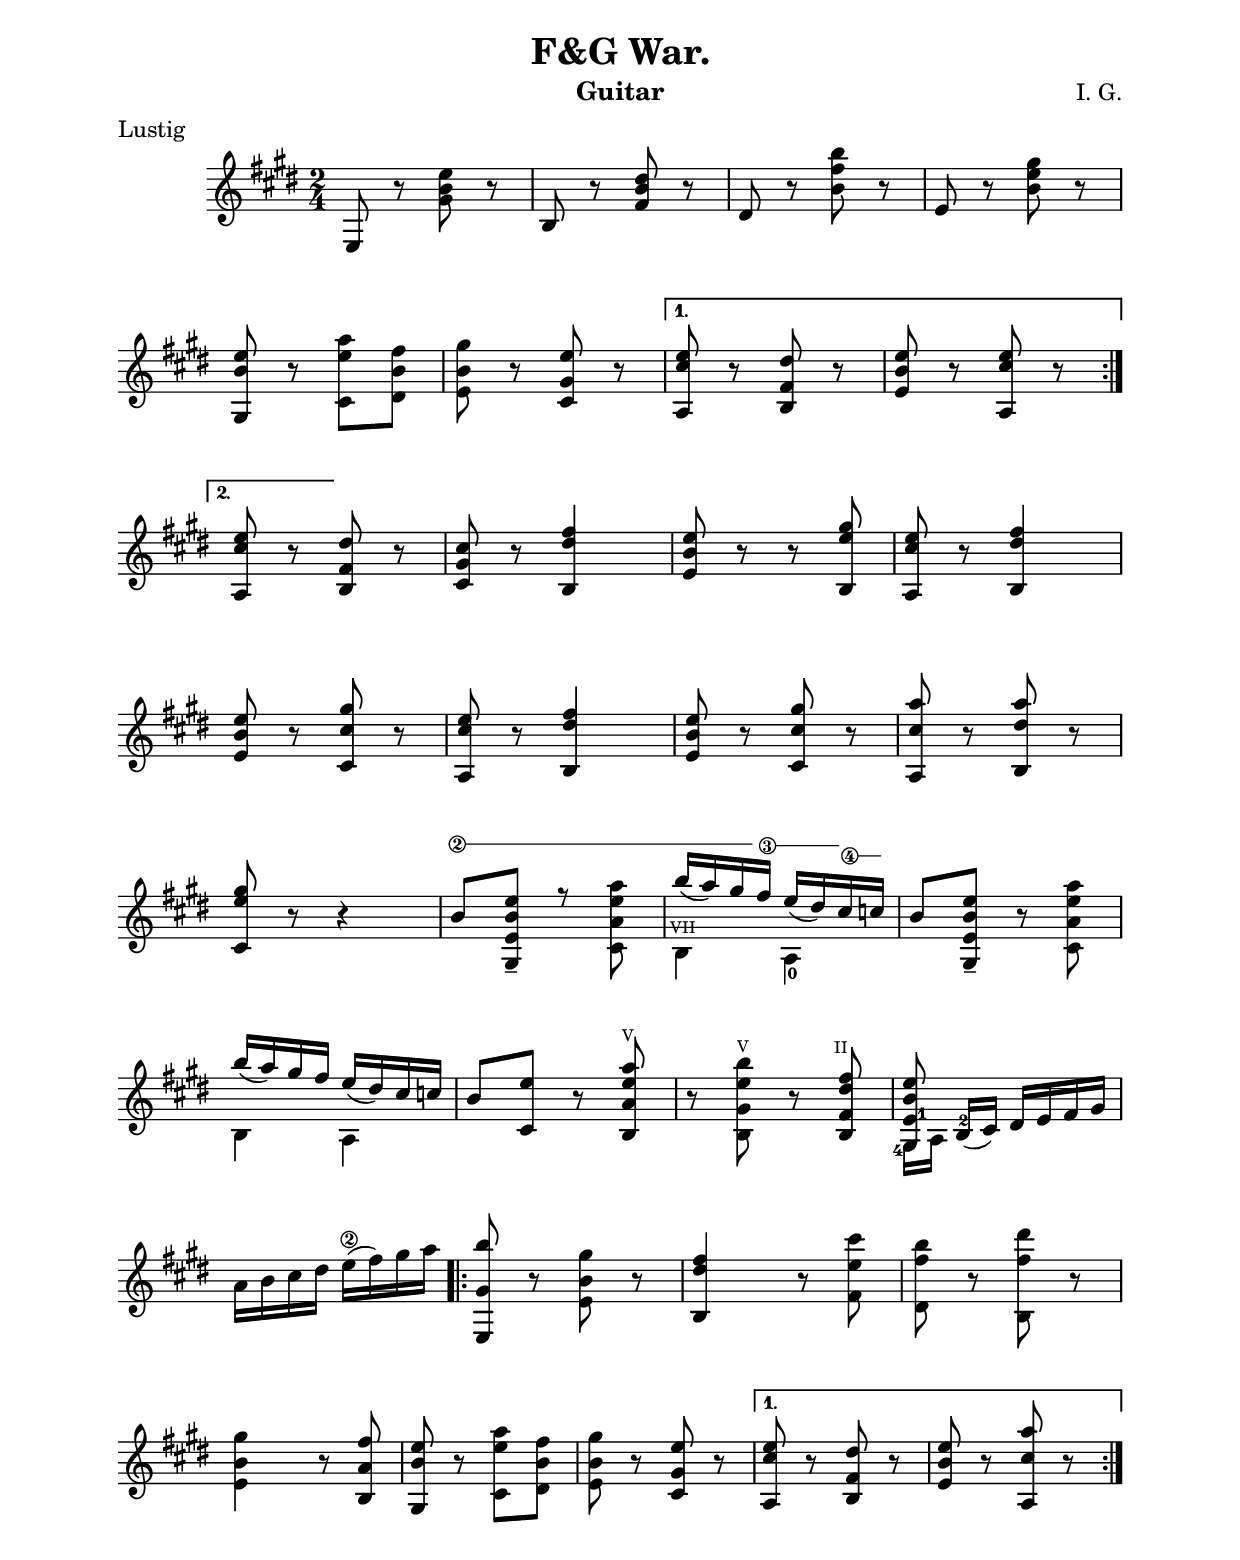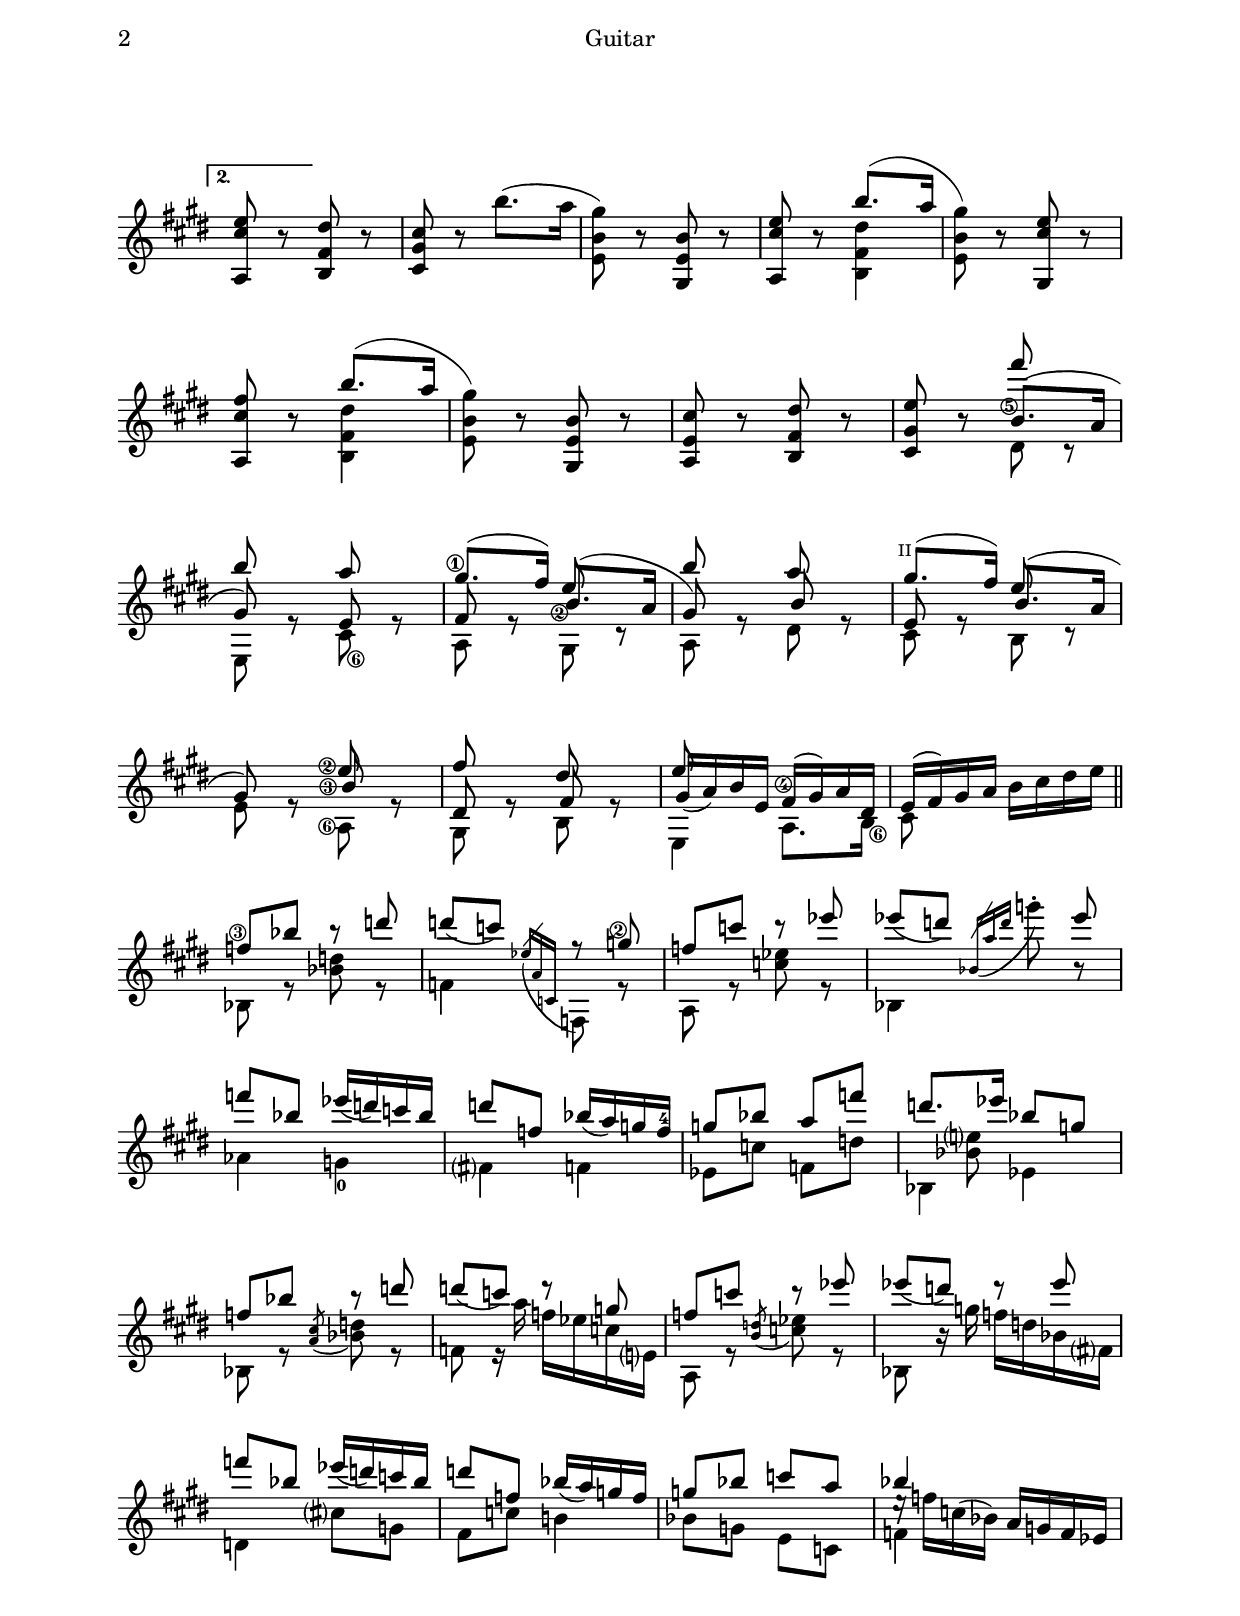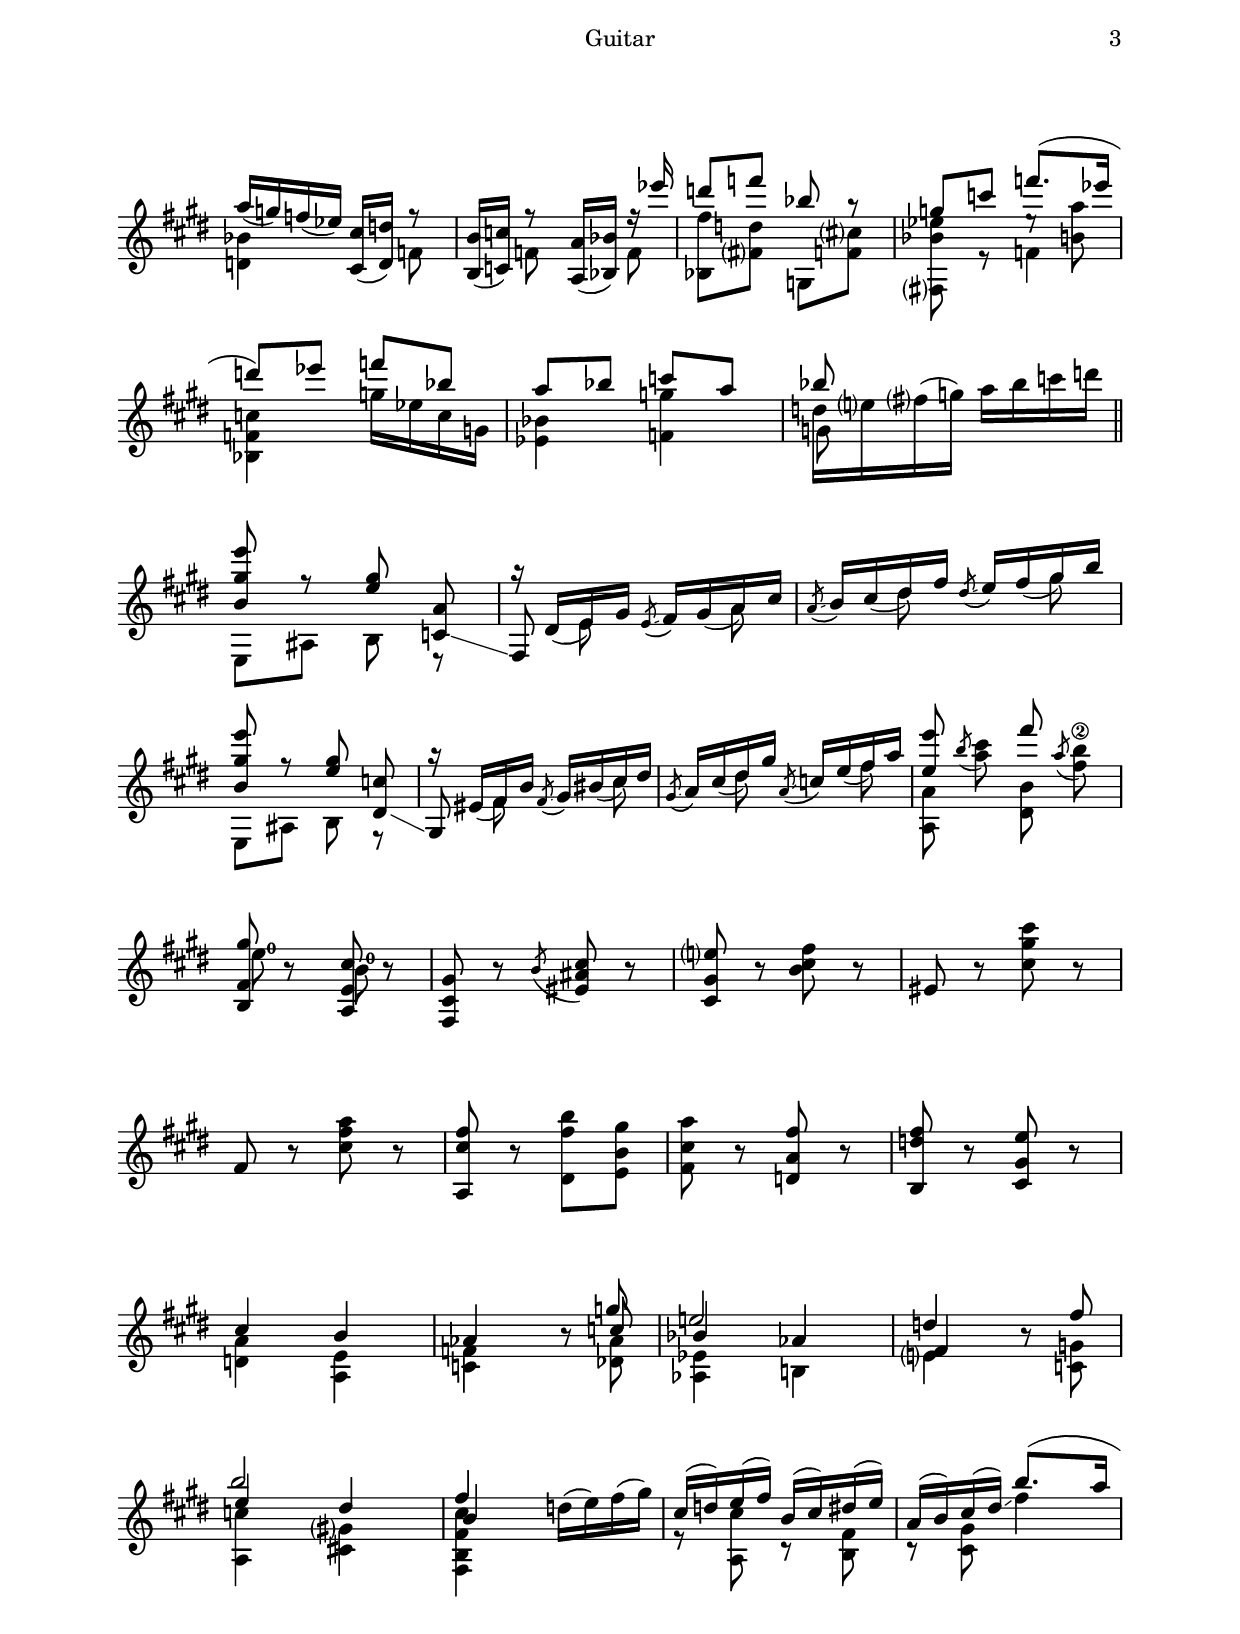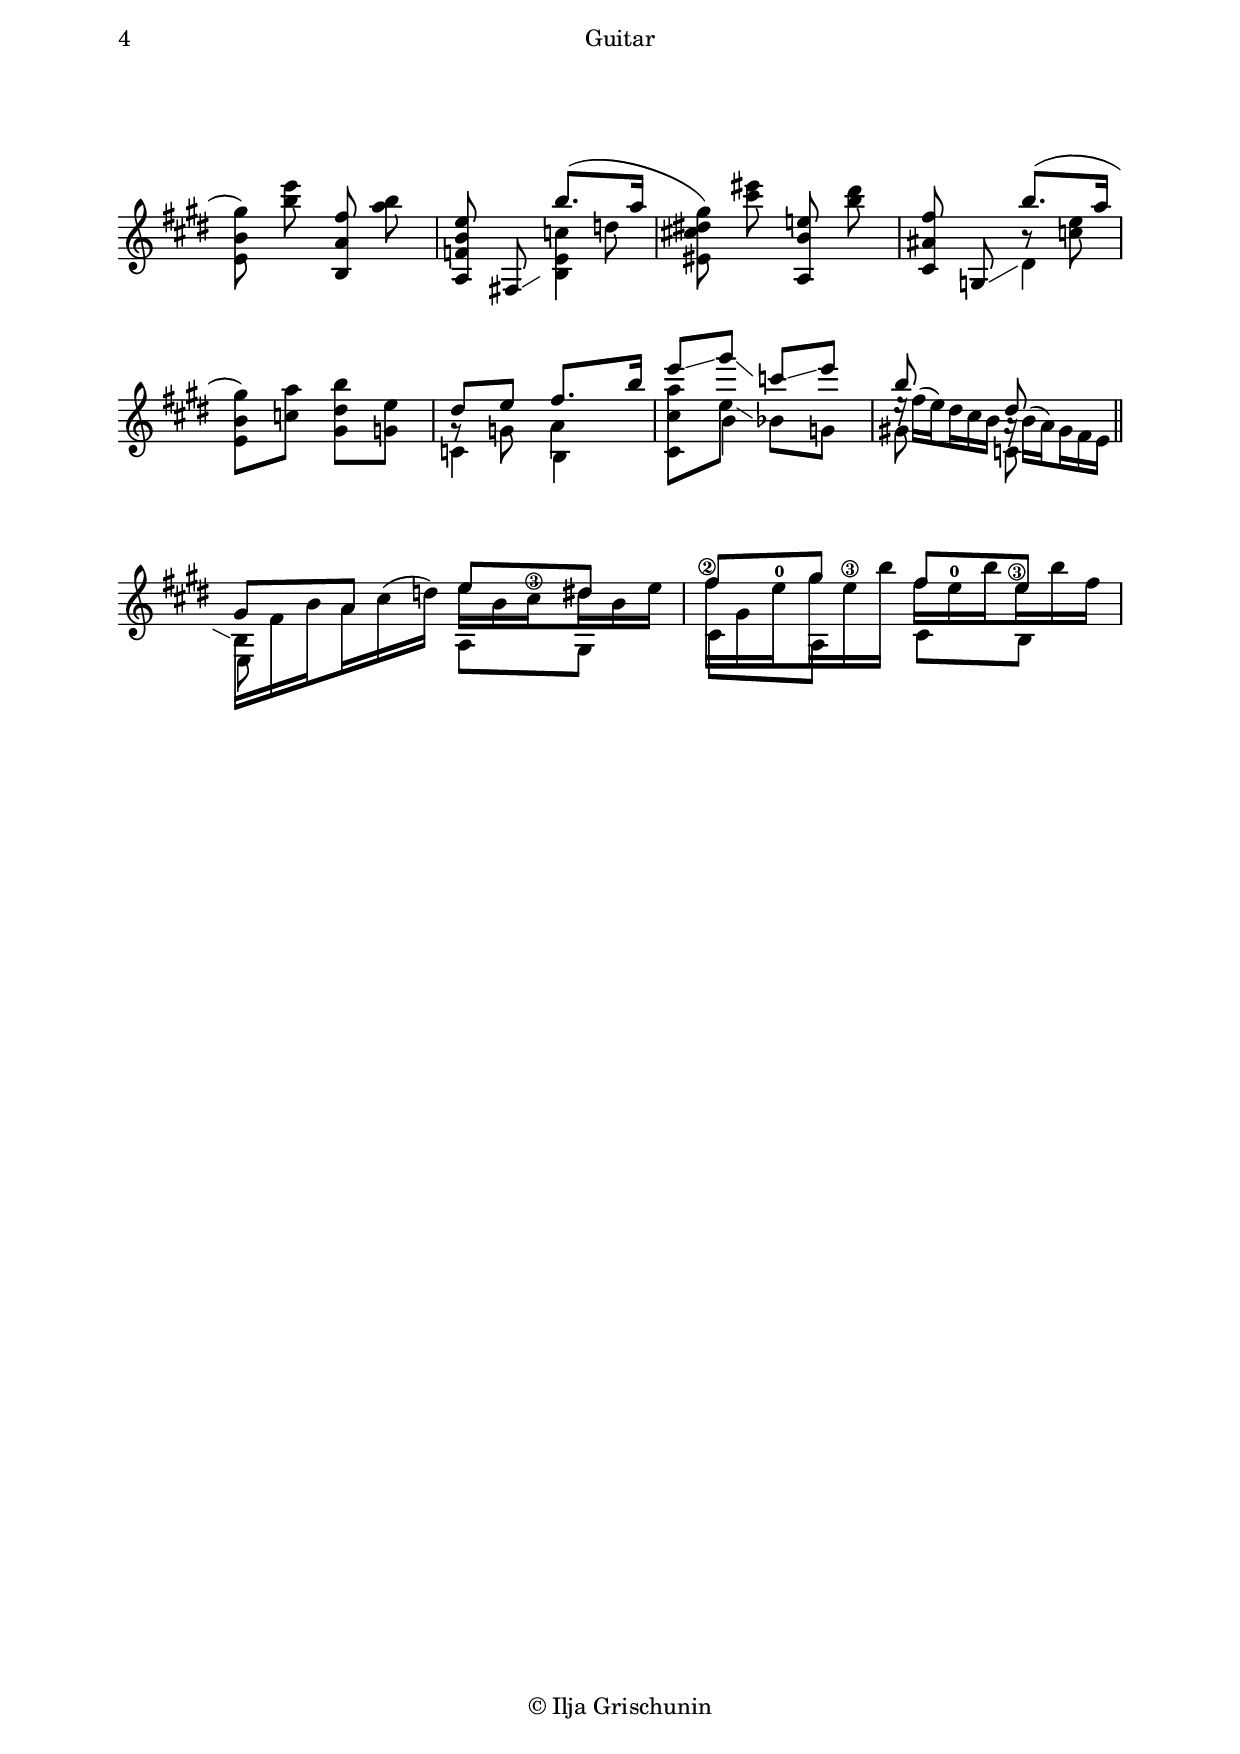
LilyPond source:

\version "2.19.15"

\language "deutsch"

\header {
  title = "F&G War."
  instrument = "Guitar"
  meter = "Lustig"
  composer = "I. G."
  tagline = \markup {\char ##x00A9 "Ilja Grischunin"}
}

\paper {
  #(set-paper-size "a4")
  top-system-spacing.basic-distance = #25
  top-markup-spacing.basic-distance = #8
  markup-system-spacing.basic-distance = #8
  system-system-spacing.basic-distance = #20
  last-bottom-spacing.basic-distance = #24
  left-margin = 20
  right-margin = 20
  %two-sided = ##t
  %inner-margin = 25
  %outer-margin = 15
}

\layout {
  \context {
    \Score
    proportionalNotationDuration = #(ly:make-moment 1/16)
    \remove "Bar_number_engraver"
  }
}

\version "2.19.15"

\language "deutsch"

slash =
#(define-music-function (parser location ang stem-fraction protrusion)
   (number? number? number?)
   (remove-grace-property 'Voice 'Stem 'direction) ; necessary?
   #{
     \once \override Stem #'stencil =
     #(lambda (grob)
        (let* ((X-parent (ly:grob-parent grob X))
               (is-rest? (ly:grob? (ly:grob-object X-parent 'rest))))
          (if is-rest?
              empty-stencil
              (let* ((ang (degrees->radians ang))
                     ; We need the beam and its slope so that slash will
                     ; extend uniformly past the stem and the beam
                     (beam (ly:grob-object grob 'beam))
                     (beam-X-pos (ly:grob-property beam 'X-positions))
                     (beam-Y-pos (ly:grob-property beam 'positions))
                     (beam-slope (/ (- (cdr beam-Y-pos) (car beam-Y-pos))
                                   (- (cdr beam-X-pos) (car beam-X-pos))))
                     (beam-angle (atan beam-slope))
                     (stem-Y-ext (ly:grob-extent grob grob Y))
                     ; Stem.length is expressed in half staff-spaces
                     (stem-length (/ (ly:grob-property grob 'length) 2.0))
                     (dir (ly:grob-property grob 'direction))
                     ; if stem points up. car represents segment of stem
                     ; closest to notehead; if down, cdr does
                     (stem-ref (if (= dir 1) (car stem-Y-ext) (cdr stem-Y-ext)))
                     (stem-segment (* stem-length stem-fraction))
                     ; Where does slash cross the stem?
                     (slash-stem-Y (+ stem-ref (* dir stem-segment)))
                     ; These are values for the portion of the slash that
                     ; intersects the beamed group.
                     (dx (/ (- stem-length stem-segment)
                           (- (tan ang) (* dir beam-slope))))
                     (dy (* (tan ang) dx))
                     ; Now, we add in the wings
                     (protrusion-dx (* (cos ang) protrusion))
                     (protrusion-dy (* (sin ang) protrusion))
                     (x1 (- protrusion-dx))
                     (y1 (- slash-stem-Y (* dir protrusion-dy)))
                     (x2 (+ dx protrusion-dx))
                     (y2 (+ slash-stem-Y
                           (* dir (+ dy protrusion-dy))))
                     (th (ly:staff-symbol-line-thickness grob))
                     (stil (ly:stem::print grob)))

                (ly:stencil-add
                 stil
                 (make-line-stencil th x1 y1 x2 y2))))))
   #})

slashI = {
  \slash 50 0.6 1.0
}

slashII = {
  \slash 45 0.5 0.8
}

slashIII = {
  \slash 60 0.8 1.2
}


stringNumberSpanner =
#(define-music-function (parser location StringNumber) (string?)
   #{
     \override TextSpanner.style = #'solid
     \override TextSpanner.font-size = #-5
     \override TextSpanner.bound-details.left.stencil-align-dir-y = #CENTER
     \override TextSpanner.bound-details.left.text = \markup { \circle \number #StringNumber }
   #})

FO = #(define-music-function (parser location offsetX offsetY)(number? number?)
        #{
          \once \override Voice.Fingering.extra-offset = #(cons offsetX offsetY)
        #})

guitarMusic = \relative {
  \clef treble
  \key e \major
  \time 2/4
  %\override Staff.TimeSignature #'stencil = ##f
  \override Fingering #'staff-padding = #'()
  \override Score.VoltaBracketSpanner.Y-offset = 7
  \repeat volta 2 {
    e8 r <gis' h e> r h, r <fis' h dis> r
    dis r <h' fis' h> r e, r <h' e gis> r
    <gis, h' e> r <cis e' a> <dis h' fis'> <e h' gis'> r <cis gis' e'> r
  }
  \alternative {
    {
      <a cis' e> r
      \set Score.repeatCommands = #'((volta #f))
      <h fis' dis'> r <e h' e> r <a, cis' e> r
    }
    {
      <a cis' e> r \noBreak
    }
  }
  <h fis' dis'> r <cis gis' cis> r <h dis' fis>4
  <e h' e>8 r r <h e' gis> <a cis' e> r <h dis' fis>4
  <e h' e>8 r <cis cis' gis'> r <a cis' e> r <h dis' fis>4
  <e h' e>8 r <cis cis' gis'> r <a cis' a'> r <h dis' a'> r
  <cis e' gis> r r4
  <<
    {
      \stringNumberSpanner "2"
      \textSpannerUp
      \once\override TextSpanner.extra-offset = #'(0 . -0.5)
      \once\override TextSpanner #'(bound-details right padding) = #2
      h'8\startTextSpan <gis, e' h' e>_- r s
      h''16_( a) gis
      \stringNumberSpanner "3"
      \once\override TextSpanner.extra-offset = #'(0.5 . 0)
      \once\override TextSpanner #'(bound-details right padding) = #2
      fis\stopTextSpan\startTextSpan e_( dis)
      \stringNumberSpanner "4"
      \once\override TextSpanner.extra-offset = #'(0.5 . 0.5)
      cis\stopTextSpan\startTextSpan c\stopTextSpan
    }
    \\
    {
      s4.					   <cis, a' e' a>8
      \override TextScript.extra-offset = #'(-0.5 . 6)
      h4-\markup{\teeny VII} \FO #'0.2 #'0.2 a-0
    }
  >>
  h'8 <gis, e' h' e>-- r <cis a' e' a>
  <<
    {
      h''16_( a) gis fis e_( dis) cis c
    }
    \\
    {
      h,4                      a
    }
  >>
  h'8 <cis, e'> r <h a' e' a>^\markup{\teeny V}
  r <h gis' e' h'>^\markup{\teeny V}
  \override TextScript.extra-offset = #'(-0.5 . -1)
  r <h fis' dis' fis>^\markup{\teeny II}
  <<
    {
      \FO #'1.2 #'-4.5 <gis e'-1 h' e>8
    }
    \\
    {
      \FO #'-1.2 #'3.5 gis16[-4 a]
    }
  >>
  \FO #'0 #'-3.2 h16(-2 cis) dis e fis gis a h cis dis e(\2 fis) gis a
  \repeat volta 2 {
    <e,, gis' h'>8 r <e' h' gis'> r <h dis' fis>4 r8 <fis' e' cis'>
    <dis fis' h> r <h fis'' dis'> r <e h' gis'>4 r8 <h a' fis'>
    <gis h' e> r <cis e' a> <dis h' fis'> <e h' gis'> r <cis gis' e'> r
  }
  \alternative{
    {
      <a cis' e> r
      \set Score.repeatCommands = #'((volta #f))
      <h fis' dis'> r <e h' e> r <a, cis' a'> r \break
    }
    {
      <a cis' e> r \noBreak
    }
  }
  <h fis' dis'> r <cis gis' cis> r h''8.( a16
  <e, h' gis'>8) r <gis, e' h'> r <a cis' e> r
  <<
    {
      \once\override Slur.positions = #'(0 . 1)
      \shape #'((0 . 0) (0.8 . 0.5) (0 . 0) (0 . 0)) Slur
      h''8.( a16 \stemDown <e, h' gis'>8)
    }
    \\
    {
      <h fis' dis'>4 s8
    }
  >>
  r8 <gis cis' e> r <a cis' fis> r
  <<
    {
      \once\override Slur.positions = #'(0 . 1)
      \shape #'((0 . 0) (0.8 . 0.5) (0 . 0) (0 . 0)) Slur
      h''8.( a16 \stemDown <e, h' gis'>8)
    }
    \\
    {
      <h fis' dis'>4 s8
    }
  >>
  r8 <gis e' h'> r <a e' cis'> r <h fis' dis'> r
  <cis gis' e'> r
  <<
    {
      \once\override Slur.positions = #'(0 . 1)
      \once\override StringNumber.extra-offset = #'(-0.8 . -3.5)
      h'8.(\5 a16 gis8) s e s fis s
      \once\override Slur.positions = #'(0 . 1)
      \once \override NoteColumn.force-hshift = #.3
      \once\override Beam.positions = #'(3.5 . 3)
      \once\override StringNumber.extra-offset = #'(-1.3 . -6)
      h8.(\2 a16 gis8) s
      \once \override NoteColumn.force-hshift = #.3
      h s e, s
      \once\override Slur.positions = #'(0 . 1)
      \once \override NoteColumn.force-hshift = #.3
      \once\override Beam.positions = #'(3.5 . 3)
      h'8.( a16 gis8) s
      \once \override NoteColumn.force-hshift = #.3
      \set stringNumberOrientations = #'(left)
      h\3 s dis, s
      \override NoteColumn.force-hshift = #.3
      fis s
      \once\override Beam.positions = #'(3 . 2.7)
      gis16_(
      \revert NoteColumn.force-hshift
      a) h e,
    }
    \\
    {
      \voiceOne
      fis''8 s h, s a s
      \once\override StringNumber.extra-offset = #'(-0.6 . -3)
      gis8.(\1 fis16)
      e8 s h' s a s
      \override TextScript.extra-offset = #'(-0.5 . -2)
      gis8.(^\markup{\teeny II} fis16)
      e8 s s4
      \set stringNumberOrientations = #'(left)
      \once\override StringNumber.extra-offset = #'(0.3 . 0.5)
      e8\2 s fis s dis s e
    }
    \\
    {
      \voiceTwo
      dis,8 r e, r
      \once\override StringNumber.extra-offset = #'(1 . 2)
      cis'_\6 r a r gis r a r dis r cis r h r e r
      \once\override StringNumber.extra-offset = #'(-1.7 . 4.5)
      a,_\6 r gis r h r
      e,4
    }
  >>
  <<
    {
      \unset stringNumberOrientations
      \once\override StringNumber.extra-offset = #'(-0.5 . -3.5)
      fis'16(\4 gis) a dis, e( fis) gis a
    }
    \\
    {
      a,8.
      \once\override StringNumber.extra-offset = #'(1 . 3.5)
      h16_\6 cis8 s
    }
  >>
  h'16 cis dis e
  \bar "||"
  \break
  %\key b \major
  \tag #'changeSpacingSpanner {
    \newSpacingSection
    \override Score.SpacingSpanner.base-shortest-duration = #(ly:make-moment 1/32)
  }
  <<
    {
      \once\override StringNumber.extra-offset = #'(-0.6 . -3.5)
      f8\3 b r d d_( c) r 
      \once\override StringNumber.extra-offset = #'(-0.6 . -3)
      g\2 f c' r es es_( d) s es
      f b, es16_( d) c b d8 f, b16_( a) g
      \once\override Fingering.extra-offset = #'(0 . -3.2)
      f-4
      g8 b a f'
    }
    \\
    {
      b,,,8 r <b' d> r f4
      %\once\override Slur.direction = #DOWN
      \once\override Slur.positions = #'(1 . -4)
      \stemUp
      \acciaccatura {\slashI es'16[ a, c,]}
      \stemDown
      f,8 r
      a r <c' es> r b,4
      %\once\override Slur.direction = #DOWN
      \shape #'((0.3 . 0.3) (0 . -0.3) (0.6 . -0.2) (1 . 0.2)) Slur
      \stemUp
      \acciaccatura {\slashIII b'16[ a' d]}
      \stemDown
      g8^. h,,\rest
      as4 g-0 fis? f es8 c' f, d'
    }
  >>
  <<
    {
      d'8. es16
    }
    \\
    {
      s8 <b, e?>
    }
    \\
    {
      \voiceTwo
      b,4
    }
  >>
  <<
    {
      b''8 g
    }
    \\
    {
      es,4
    }
  >>
  <<
    {
      f'8 b r d d_( c) r g f c' r es es_( d) r es
      f b, es16_( d) c b d8 f, b16_( a) g f
      g8 b c a
    }
    \\
    {
      b,,8 r \stemUp \acciaccatura <a' cis> \stemDown <b d> r f8 r16 a'
      f es c e,? a,8 r \stemUp \acciaccatura <h' d> \stemDown <c es> r
      b,8 b'16\rest g'
      f d b fis? d4 cis'?8 g fis c' h!4 b8 g e c
    }
  >>
  <<
    {
      b''4
    }
    \\
    {
      e,16\rest f c\glissando^( b)
    }
    \\
    {
      \voiceTwo
      f4
    }
  >>
  a16 g f es
  <<
    {
      a'_( g) f_( es) <cis, cis'>16_( <d d'>) r8
      <h h'>16_( <c c'>) r8 <a a'>16_( <b b'>) r16 es''
      d8 f b, r g c
    }
    \\
    {
      <d,, b'>4 s8 f s f s f
      <b, fis''> <fis'? d'> g, <f' cis'?> <fis,? b' es> r
    }
  >>
  <<
    {
      f'''8.( es16 d8) es
    }
    \\
    {
      e,8\rest <h a'> s4
    }
    \\
    {
      \voiceTwo
      f4 <b, f' c'>4
    }
  >>
  <<
    {
      f'''8 b, a b c a
    }
    \\
    {
      g16 es c g <es b'>4 <f g'>
    }
  >>
  <<
    {
      b'8 s
    }
    \\
    {
      d,16 e? fis?^( g)
    }
    \\
    {
      \voiceTwo
      \once \override NoteColumn.force-hshift = #0.3
      g,8 s
    }
  >>
  a'16 b c d
  \bar "||"
  \break
  \tag #'changeSpacingSpanner {
    \newSpacingSection
    \revert Score.SpacingSpanner.base-shortest-duration
  }
  <<
    {
      <<
        {
          <h, gis' e'>8 r <e gis>
        }
        \\
        {
          e,,8 ais h
        }
      >>
      <<
        {

          s8 r16 dis_([ e) gis]
        }
        \\
        {
          r8 s e
        }
        \\
        {
          <c a'>8\glissando fis, s
        }
      >>
      <<
        {
          \override Slur.direction = #DOWN
          \acciaccatura e'8\glissando fis16 gis_( a) cis
          \acciaccatura a8\glissando h16 cis_( dis) fis
          \acciaccatura dis8\glissando e16 fis( gis) h
        }
        \\
        {
          s8 a, s dis s gis
        }
      >>
      <<
        {
          <h, gis' e'>8 r <e gis>
        }
        \\
        {
          e,,8 ais h
        }
      >>
      <<
        {

          s8 r16 eis_([ fis) h]
        }
        \\
        {
          r8 s fis
        }
        \\
        {
          <dis c'>8\glissando gis, s
        }
      >>
      <<
        {
          \override Slur.direction = #DOWN
          \acciaccatura fis'8\glissando gis16 his( cis) dis
          \acciaccatura gis,8\glissando a16 cis( dis) gis
          \acciaccatura a,8\glissando c16 e( fis) a
        }
        \\
        {
          s8 cis, s dis s fis
        }
      >>
      <<
        {
          <e e'>8
        }
        \\
        {
          <a,, a'>8
        }
      >>
      \acciaccatura h''8 <a cis>
      <<
        {
          fis'
        }
        \\
        {
          <dis,, h'>
        }
      >>
      \acciaccatura a'' <fis h\2>
      <<
        {
          <h,, fis' gis'>
        }
        \\
        {
          \once \override NoteColumn.force-hshift = #1.3
          \once\override Fingering.extra-offset = #'(1.2 . -1)
          e'^0
        }
      >>
      r
      <<
        {
          <a,, e' cis'>
        }
        \\
        {
          \once \override NoteColumn.force-hshift = #1.6
          \once\override Fingering.extra-offset = #'(0.8 . -2)
          h'^0
        }
      >>
      r
      <fis, cis' gis'> r \acciaccatura h' <eis, ais cis> r <cis gis' e'?> r
      <h' cis fis> r eis, r <cis' gis' cis> r fis, r <cis' fis a> r
      <a, cis' fis> r <dis fis' h> <e h' gis'> <fis cis' a'> r <d a' fis'> r
      <h d' fis> r <cis gis' e'> r
      <<
        {
          cis'4 h as
        }
        \\
        {
          <d, a'>4 <a e'> <c f>
        }
      >>
      r8
      <<
        {
          \override NoteColumn.force-hshift = #-0.3
          g'' e!2
          \revert NoteColumn.force-hshift
          d4
        }
        \\
        {
          \voiceOne
          c8 b4 as
          \once\override NoteColumn.force-hshift = #0.8
          fis
        }
        \\
        {
          \voiceTwo
          <des as'>8 <as es'>4 h! e?
        }
      >>
      r8
      <<
        {
          fis'
        }
        \\
        {
          <c, g'>
        }
      >>
      <<
        {
          \once\override NoteColumn.force-hshift = #-0.3
          h''2 fis4
        }
        \\
        {
          \voiceOne
          e4 dis
          \once\override NoteColumn.force-hshift = #0.6
          h
        }
        \\
        {
          \voiceTwo
          <a, c'>4 <\tweak Accidental.extra-offset #'(2.5 . 0) cis! gis'?> <fis, h fis' cis'>
        }
      >>
      d''16( e) fis( gis)
      <<
        {
          cis,( \tweak AccidentalPlacement.right-padding #0 d) e( fis)
          h,( cis) \tweak AccidentalPlacement.right-padding #0 dis( e)
          a,( h) cis( dis)\glissando \stemDown fis4
          \stemNeutral
        }
        \\
        {
          r8 <a,, cis'> r <h fis'> r <cis gis'>
          \stemUp
          \once\override Slur.positions = #'(0 . 1)
          \shape #'((0 . 0) (0.8 . 0.5) (0 . 0) (0 . 0)) Slur
          h''8.^( a16
          \stemDown
          <e, h' gis'>8)
          )
        }
      >>
      <h'' e>8 <h,, a' fis'> <a'' h>\noBeam
      <a,, f' h e>
      <<
        {
          s8
          \once\override Slur.positions = #'(0 . 1)
          \shape #'((0 . 0) (0.8 . 0.5) (0 . 0) (0 . 0)) Slur
          h''8.( a16 \stemDown
          <
          \tweak AccidentalPlacement.right-padding #-1
          \tweak Accidental.extra-offset #'(1 . 0)
          eis,
          \tweak Accidental.extra-offset #'(-0.3 . 0)
          cis'!
          \tweak Accidental.extra-offset #'(-0.7 . 0)
          dis! gis
          >8)
        }
        \\
        {
          s8 s d'
        }
        \\
        {
          fis,,!\glissando \stemDown<h e c'>4 s8
        }
      >>
      <cis'' eis>8 <a,, h' e!> <h'' dis>\noBeam
      <cis,, ais' fis'>
      <<
        {
          s8
          \once\override Slur.positions = #'(0 . 1)
          \shape #'((0 . 0) (0.8 . 0.5) (0 . 0) (0 . 0)) Slur
          h''8.( a16
          \stemDown
          <e, h' gis'>8)<c' a'>
        }
        \\
        {
          s8 h\rest <c e>
        }
        \\
        {
          g,\glissando \stemDown dis'4
        }
      >>
      <gis dis' h'>8<g e'>
      <<
        {
          dis' e fis8. h16
        }
        \\
        {
          g,8\rest g a4
        }
        \\
        {
          \voiceTwo
          c,4
          \once\override NoteColumn.force-hshift = #0.2
          h
        }
      >>
      <<
        {
          e''8\glissando gis\glissando c,\glissando e
        }
        \\
        {
          <cis,, cis' a'> e'\glissando b g
        }
        \\
        {
          \voiceTwo
          s8
          \once\override NoteColumn.force-hshift = #0.2
          h4 s8
        }
      >>
      <<
        {
          h' s dis, s
          \bar "||" \break
          gis, a
        }
        \\
        {
          \override TupletNumber #'transparent = ##t
          \override TupletBracket #'bracket-visibility = ##f
          \tuplet 3/2 8 {
            \set subdivideBeams = ##t
            \set baseMoment = #(ly:make-moment 1/8)
            \set beatStructure = #'(2 2 2 2)
            e'16\rest fis^( e) dis cis h a\rest h^( a) gis fis
            \override Glissando.breakable = ##t
            \override Glissando.after-line-breaking = ##t
            e\glissando
            \once\override Beam.positions = #'(-10 . -4)
            h fis' h a cis^( d)
          }
        }
        \\
        {
          \voiceTwo
          gis,!8 s c, s
          \once\override NoteColumn.force-hshift = #0.2
          e, s
        }
      >>
      <<
        {
          e''8 dis fis gis fis e
        }
        \\
        {
          \override TupletNumber #'transparent = ##t
          \override TupletBracket #'bracket-visibility = ##f
          \tuplet 3/2 8 {
            \set subdivideBeams = ##t
            \set baseMoment = #(ly:make-moment 1/8)
            \set beatStructure = #'(2 2 2 2)
            \once\override Beam.positions = #'(-2.2 . -2.2)
            e16 h
            \once\override StringNumber.extra-offset = #'(0 . -1.2)
            cis\3 dis h e
            \once\override StringNumber.extra-offset = #'(-0.5 . -0.3)
            fis\2 gis, e'^0 gis e\3 h' fis e^0 h'
            \once\override StringNumber.extra-offset = #'(-0.5 . -0.3)
            e,\3 h' fis
          }
        }
        \\
        {
          \voiceTwo
          a,,8 gis 
          \override NoteColumn.force-hshift = #0.2
          \once\override Beam.positions = #'(-7 . -7.5)
          cis a cis h
        }
      >>
    }
    \tag #'addOssia {
      \new Staff \with {
        \remove "Time_signature_engraver"
        alignAboveContext = #"main"
        \magnifyStaff #2/3
        firstClef = ##f
      }
      {
        \key e \major
        h'8-. e-. r gis-. gis( fis) r cis-. h-. fis'-. r a-. a( gis) r a-.
        h-. e,-. a16( gis fis e gis8) h,-. e16( dis cis h
        cis8) e-. dis-. h'-. gis8.( a16 e8) cis-.
        h8-. e-. r gis-. gis( fis) r cis-. h-. fis'-. r a-. a( gis) r a-.
        h-. e,-. a16( gis fis e gis8) h,-. e16( dis cis h
        cis8) e-. fis-. dis-. e-. r
        h'8.( a16 gis8) e-. h-. r cis-. fis-. h8.( a16 gis8) h-. e,-. r
        cis-. fis-. h8.( a16 gis8) a-. h-. e,-. dis-. e-. fis-. dis-. e-. r
        h'8.( a16 gis8) e-. h-. r cis-. fis-. h8.( a16 gis8) h-. e,-. r
        cis-. fis-. h8.( a16 gis8) a-. h-. e,-. dis-. e-. fis-. dis-. e-. r r4
      }
    }
  >>
}


\score {
  \removeWithTag #'changeSpacingSpanner
  \removeWithTag #'addOssia
  \guitarMusic
}
